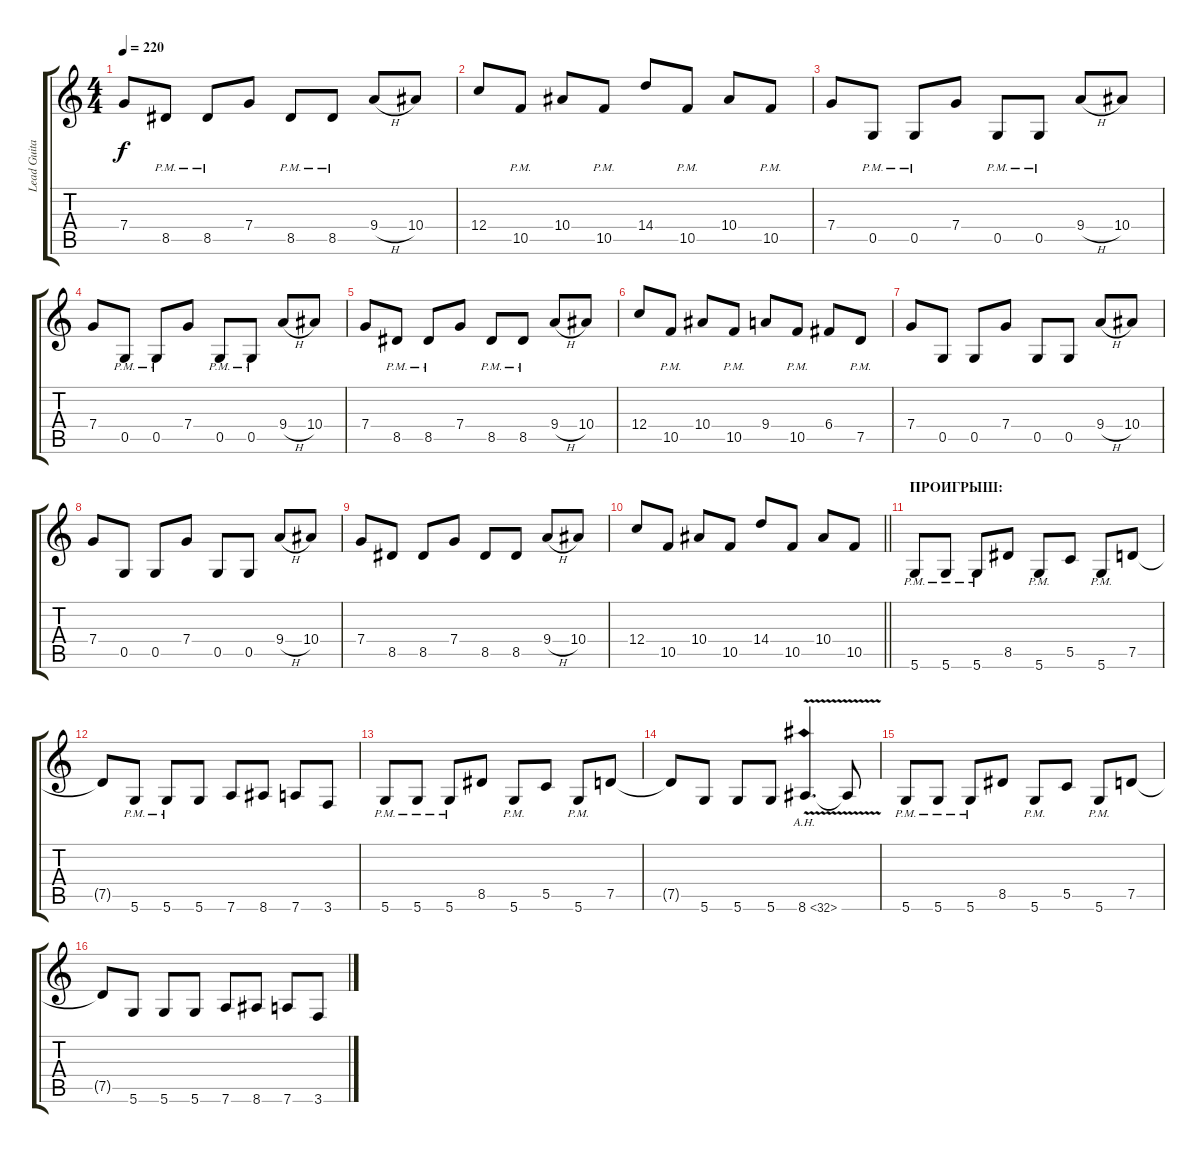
\track ("Lead Guitar" "Lead Guita") {instrument distortionguitar}
\staff {score tabs}
\tuning (D4 A3 F3 C3 G2 D2) {hide}
\ts (4 4)
\tempo 220
\clef g2
\ks c
7.4.8{dy f} 8.5{pm}.8 8.5{pm}.8 7.4.8 8.5{pm}.8 8.5{pm}.8 9.4{h}.8 10.4.8 |
12.4.8 10.5{pm}.8 10.4.8 10.5{pm}.8 14.4.8 10.5{pm}.8 10.4.8 10.5{pm}.8 |
7.4.8 0.5{pm}.8 0.5{pm}.8 7.4.8 0.5{pm}.8 0.5{pm}.8 9.4{h}.8 10.4.8 |
7.4.8 0.5{pm}.8 0.5{pm}.8 7.4.8 0.5{pm}.8 0.5{pm}.8 9.4{h}.8 10.4.8 |
7.4.8 8.5{pm}.8 8.5{pm}.8 7.4.8 8.5{pm}.8 8.5{pm}.8 9.4{h}.8 10.4.8 |
12.4.8 10.5{pm}.8 10.4.8 10.5{pm}.8 9.4.8 10.5{pm}.8 6.4.8 7.5{pm}.8 |
7.4.8 0.5.8 0.5.8 7.4.8 0.5.8 0.5.8 9.4{h}.8 10.4.8 |
7.4.8 0.5.8 0.5.8 7.4.8 0.5.8 0.5.8 9.4{h}.8 10.4.8 |
7.4.8 8.5.8 8.5.8 7.4.8 8.5.8 8.5.8 9.4{h}.8 10.4.8 |
\barLineRight lightlight
12.4.8 10.5.8 10.4.8 10.5.8 14.4.8 10.5.8 10.4.8 10.5.8 |
\section ("" "ПРОИГРЫШ:")
5.6{pm}.8 5.6{pm}.8 5.6{pm}.8 8.5.8 5.6{pm}.8 5.5.8 5.6{pm}.8 7.5.8 |
7.5{t}.8 5.6{pm}.8 5.6{pm}.8 5.6.8 7.6.8 8.6.8 7.6.8 3.6.8 |
5.6{pm}.8 5.6{pm}.8 5.6{pm}.8 8.5.8 5.6{pm}.8 5.5.8 5.6{pm}.8 7.5.8 |
7.5{t}.8 5.6.8 5.6.8 5.6.8 8.6{ah 24 v}.4{d} 8.6{t}.8 |
5.6{pm}.8 5.6{pm}.8 5.6{pm}.8 8.5.8 5.6{pm}.8 5.5.8 5.6{pm}.8 7.5.8 |
7.5{t}.8 5.6.8 5.6.8 5.6.8 7.6.8 8.6.8 7.6.8 3.6.8
